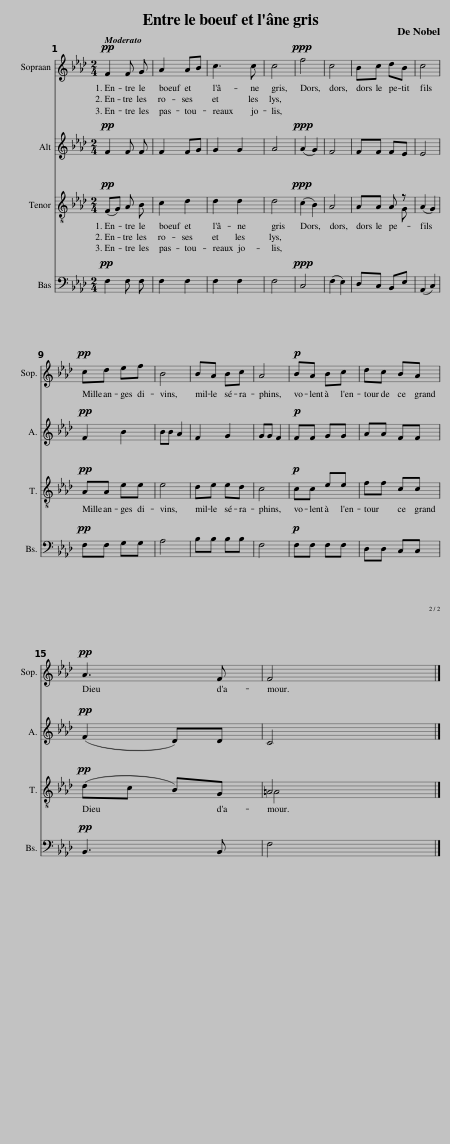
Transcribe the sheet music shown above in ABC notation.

X:1
%%score 1 2 ( 3 4 ) 5
L:1/8
Q:1/4=80
M:2/4
I:linebreak $
K:Ab
V:1 treble
V:2 treble
V:3 treble-8
V:4 treble-8
V:5 bass
V:1
!pp! F2 F G | A2 AB | c3 c | c4 |!ppp! f4 | %5
 c4 | Bc dB | c4 |$!pp! cd ef | B4 | %10
 BA Bc | A4 |!p! BA Bc | dc BA |$!pp! A3 F | %15
 F4 |] %16
V:2
!pp! F2 F F | F2 FG | G2 G2 | A4 |!ppp! (A2 G2) | %5
 F4 | FF FE | E4 |$!pp! F2 B2 | BB A2 | %10
 F2 G2 | GG F2 |!p! FF GG | AA FF |$!pp! (F2 D)D | %15
 C4 |] %16
V:3
!pp! (FG) A B | c2 d2 | d2 d2 | d4 |!ppp! (c2 B2) | %5
 A4 | AA A z | (A2 G2) |$!pp! AA ee | e4 | %10
 de ed | c4 |!p! cc ee | ff cc |$!pp! (dc B)G | %15
 A4 |] %16
V:4
 x4 | x4 | x4 | x4 | x4 | %5
 x4 | x3 G | x4 |$ x4 | x4 | %10
 x4 | x4 | x4 | x4 |$ x4 | %15
 =A4 |] %16
V:5
!pp! F,2 F, F, | F,2 F,2 | F,2 F,2 | F,4 |!ppp! C,4 | %5
 (F,2 E,2) | D,C, B,,E, | (A,,2 C,2) |$!pp! F,F, G,G, | A,4 | %10
 B,B, B,B, | F,4 |!p! F,F, F,F, | D,D, C,C, |$!pp! B,,3 B,, | %15
 F,4 |] %16
